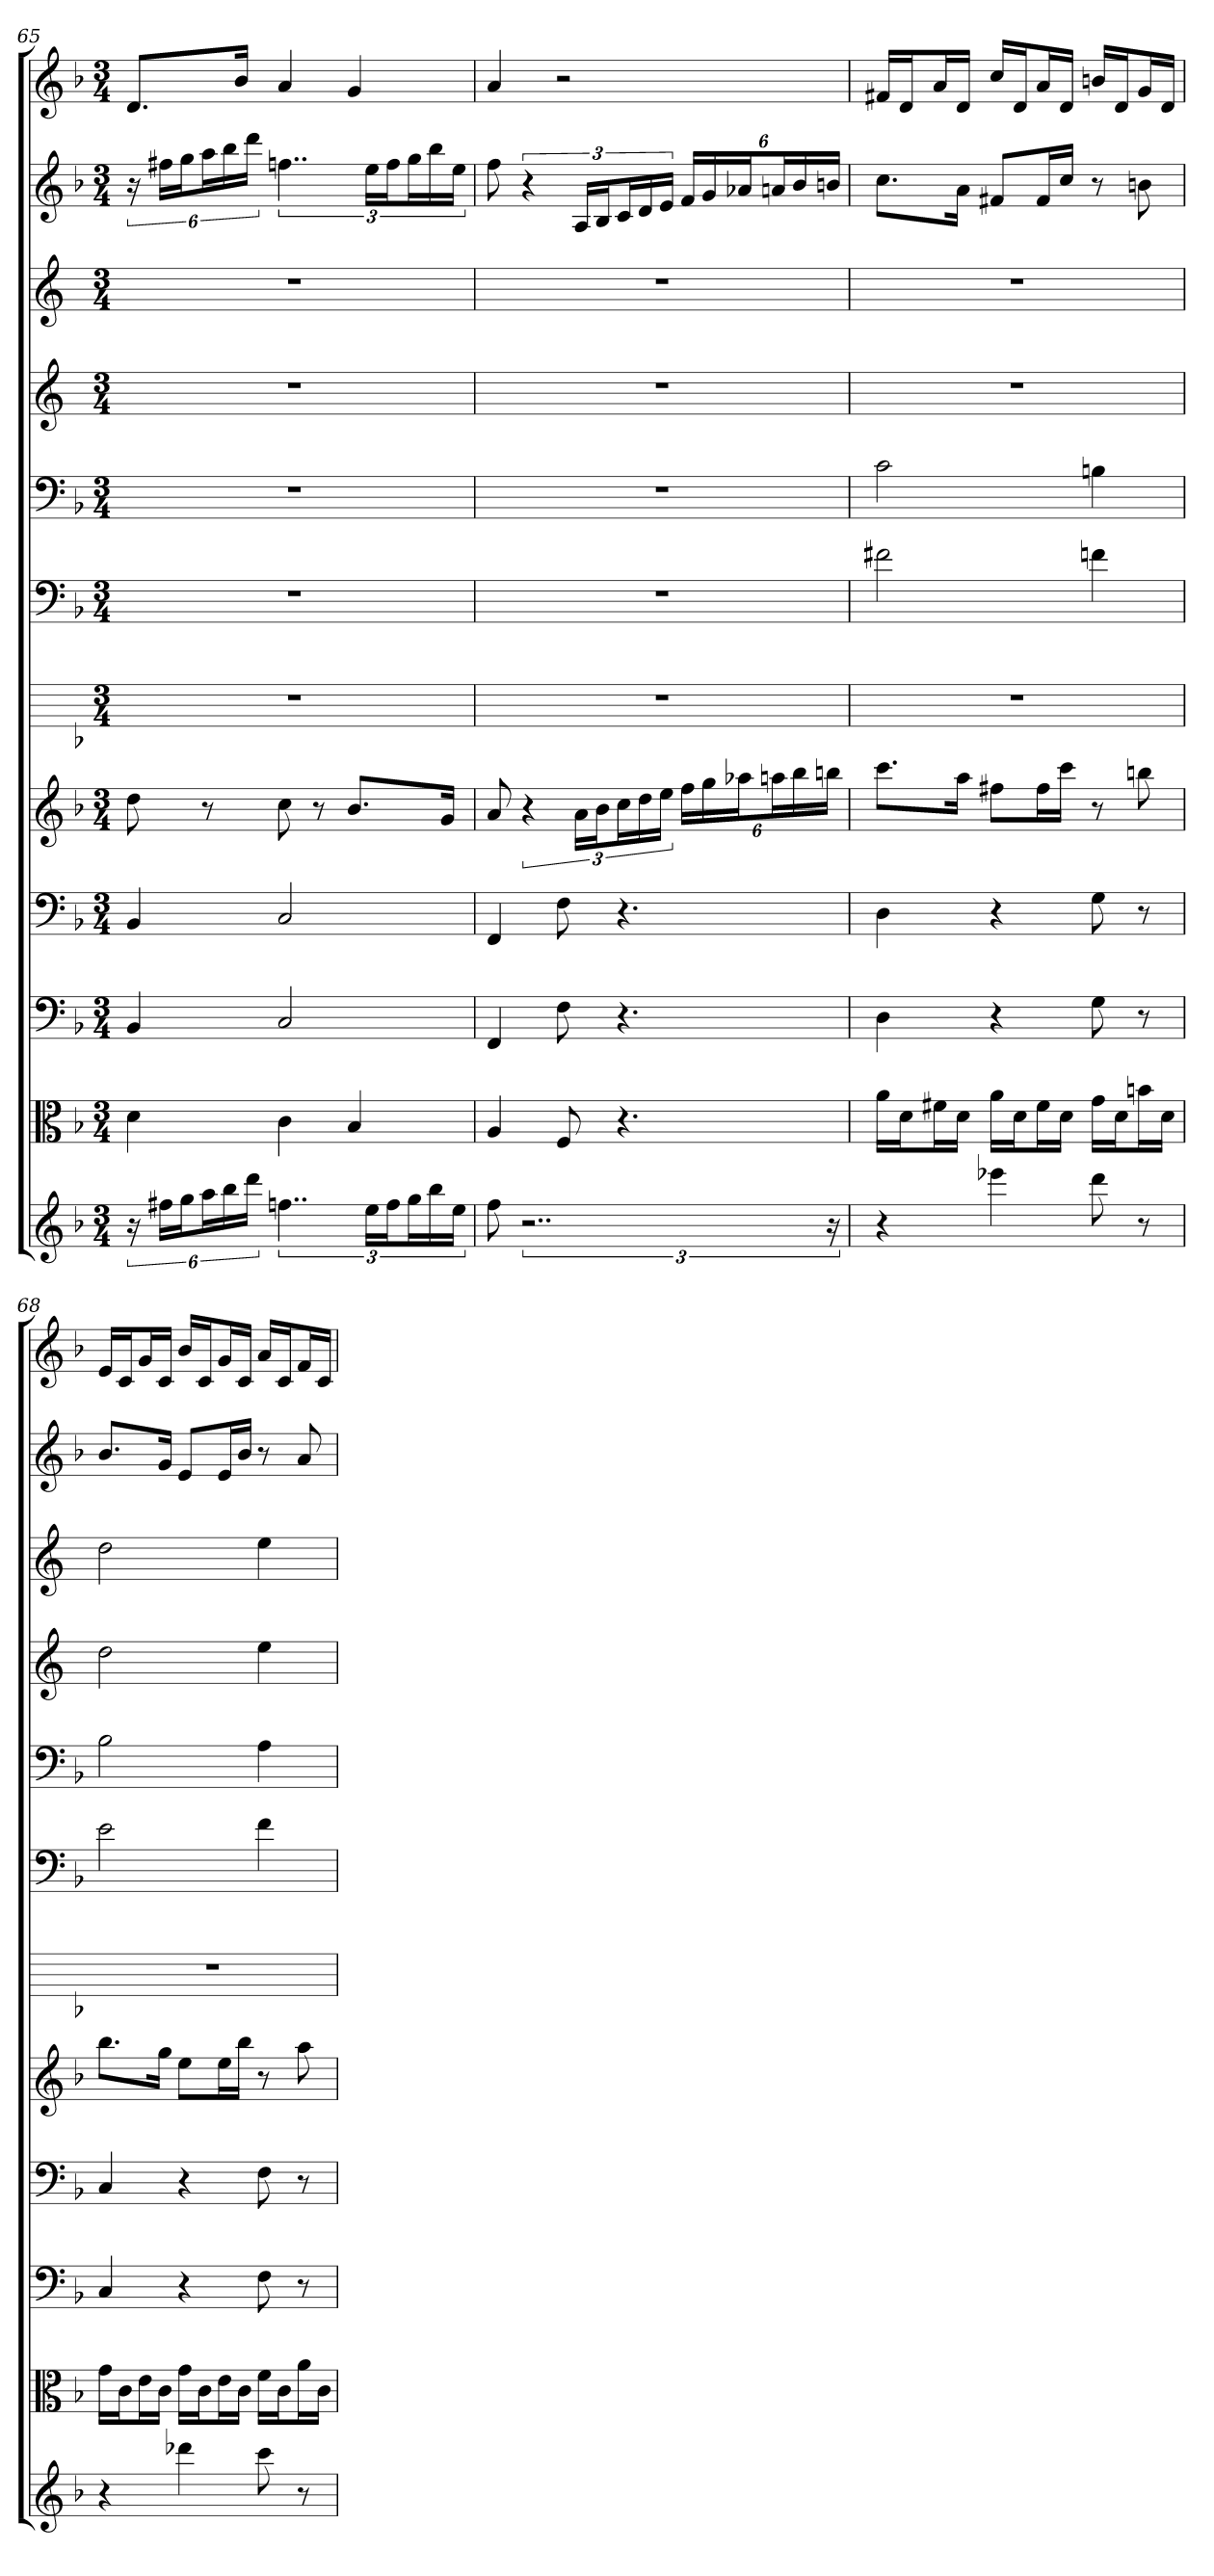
**kern	**kern	**kern	**kern	**kern	**kern	**kern	**kern	**kern	**kern	**kern	**kern
*part12	*part11	*part10	*part9	*part8	*part7	*part6	*part5	*part4	*part3	*part2	*part1
*staff12	*staff11	*staff10	*staff9	*staff8	*staff7	*staff6	*staff5	*staff4	*staff3	*staff2	*staff1
*	*clefC3	*clefF4	*clefF4	*	*	*clefF4	*clefF4	*	*	*	*
*k[b-]	*k[b-]	*k[b-]	*k[b-]	*k[b-]	*k[b-]	*k[b-]	*k[b-]	*k[]	*k[]	*k[b-]	*k[b-]
*F:	*F:	*F:	*F:	*F:	*F:	*F:	*F:	*	*	*F:	*F:
*M3/4	*M3/4	*M3/4	*M3/4	*M3/4	*M3/4	*M3/4	*M3/4	*M3/4	*M3/4	*M3/4	*M3/4
=65	=65	=65	=65	=65	=65	=65	=65	=65	=65	=65	=65
24r	4d	4BB-	4BB-	8dd	2.r	2.r	2.r	2.r	2.r	24r	8.dL
24ff#XLL	.	.	.	.	.	.	.	.	.	24ff#XLL	.
24ggJ	.	.	.	.	.	.	.	.	.	24ggJ	.
24aaL	.	.	.	8r	.	.	.	.	.	24aaL	.
24bb-	.	.	.	.	.	.	.	.	.	24bb-	.
.	.	.	.	.	.	.	.	.	.	.	16b-Jk
24dddJJ	.	.	.	.	.	.	.	.	.	24dddJJ	.
6..ffn	4c	2C	2C	8cc	.	.	.	.	.	6..ffn	4a
.	.	.	.	8r	.	.	.	.	.	.	.
.	4B-	.	.	8.b-L	.	.	.	.	.	.	4g
24eeLL	.	.	.	.	.	.	.	.	.	24eeLL	.
24ffJ	.	.	.	.	.	.	.	.	.	24ffJ	.
24ggL	.	.	.	.	.	.	.	.	.	24ggL	.
24bb-	.	.	.	.	.	.	.	.	.	24bb-	.
.	.	.	.	16gJk	.	.	.	.	.	.	.
24eeJJ	.	.	.	.	.	.	.	.	.	24eeJJ	.
=66	=66	=66	=66	=66	=66	=66	=66	=66	=66	=66	=66
8ff	4A	4FF	4FF	8a	2.r	2.r	2.r	2.r	2.r	8ff	4a
3..r	.	.	.	6r	.	.	.	.	.	6r	.
.	8F	8F	8F	.	.	.	.	.	.	.	2r
.	.	.	.	24aLL	.	.	.	.	.	24ALL	.
.	.	.	.	24b-J	.	.	.	.	.	24B-J	.
.	4.r	4.r	4.r	24ccL	.	.	.	.	.	24cL	.
.	.	.	.	24dd	.	.	.	.	.	24d	.
.	.	.	.	24eeJJ	.	.	.	.	.	24eJJ	.
.	.	.	.	24ffLL	.	.	.	.	.	24fLL	.
.	.	.	.	24gg	.	.	.	.	.	24g	.
.	.	.	.	24aa-XJ	.	.	.	.	.	24a-XJ	.
.	.	.	.	24aanL	.	.	.	.	.	24anL	.
.	.	.	.	24bb-	.	.	.	.	.	24b-	.
24r	.	.	.	24bbnJJ	.	.	.	.	.	24bnJJ	.
=67	=67	=67	=67	=67	=67	=67	=67	=67	=67	=67	=67
4r	16a\LL	4D	4D	8.cccL	2.r	2f#X	2c	2.r	2.r	8.ccL	16f#XLL
.	16d\J	.	.	.	.	.	.	.	.	.	16dJ
.	16f#X\L	.	.	.	.	.	.	.	.	.	16aL
.	16d\JJ	.	.	16aaJk	.	.	.	.	.	16aJk	16dJJ
4eee-X	16a\LL	4r	4r	8ff#XL	.	.	.	.	.	8f#XL	16ccLL
.	16d\J	.	.	.	.	.	.	.	.	.	16dJ
.	16f#\L	.	.	16ff#L	.	.	.	.	.	16f#L	16aL
.	16d\JJ	.	.	16cccJJ	.	.	.	.	.	16ccJJ	16dJJ
8ddd	16g\LL	8G	8G	8r	.	4fn	4Bn	.	.	8r	16bnLL
.	16d\J	.	.	.	.	.	.	.	.	.	16dJ
8r	16bn\L	8r	8r	8bbn	.	.	.	.	.	8bn	16gL
.	16d\JJ	.	.	.	.	.	.	.	.	.	16dJJ
=68	=68	=68	=68	=68	=68	=68	=68	=68	=68	=68	=68
4r	16g\LL	4C	4C	8.bb-L	2.r	2e	2B-	2dd	2dd	8.b-L	16eLL
.	16c\J	.	.	.	.	.	.	.	.	.	16cJ
.	16e\L	.	.	.	.	.	.	.	.	.	16gL
.	16c\JJ	.	.	16ggJk	.	.	.	.	.	16gJk	16cJJ
4ddd-X	16g\LL	4r	4r	8eeL	.	.	.	.	.	8eL	16b-LL
.	16c\J	.	.	.	.	.	.	.	.	.	16cJ
.	16e\L	.	.	16eeL	.	.	.	.	.	16eL	16gL
.	16c\JJ	.	.	16bb-JJ	.	.	.	.	.	16b-JJ	16cJJ
8ccc	16f\LL	8F	8F	8r	.	4f	4A	4ee	4ee	8r	16aLL
.	16c\J	.	.	.	.	.	.	.	.	.	16cJ
8r	16a\L	8r	8r	8aa	.	.	.	.	.	8a	16fL
.	16c\JJ	.	.	.	.	.	.	.	.	.	16cJJ
=	=	=	=	=	=	=	=	=	=	=	=
*-	*-	*-	*-	*-	*-	*-	*-	*-	*-	*-	*-
